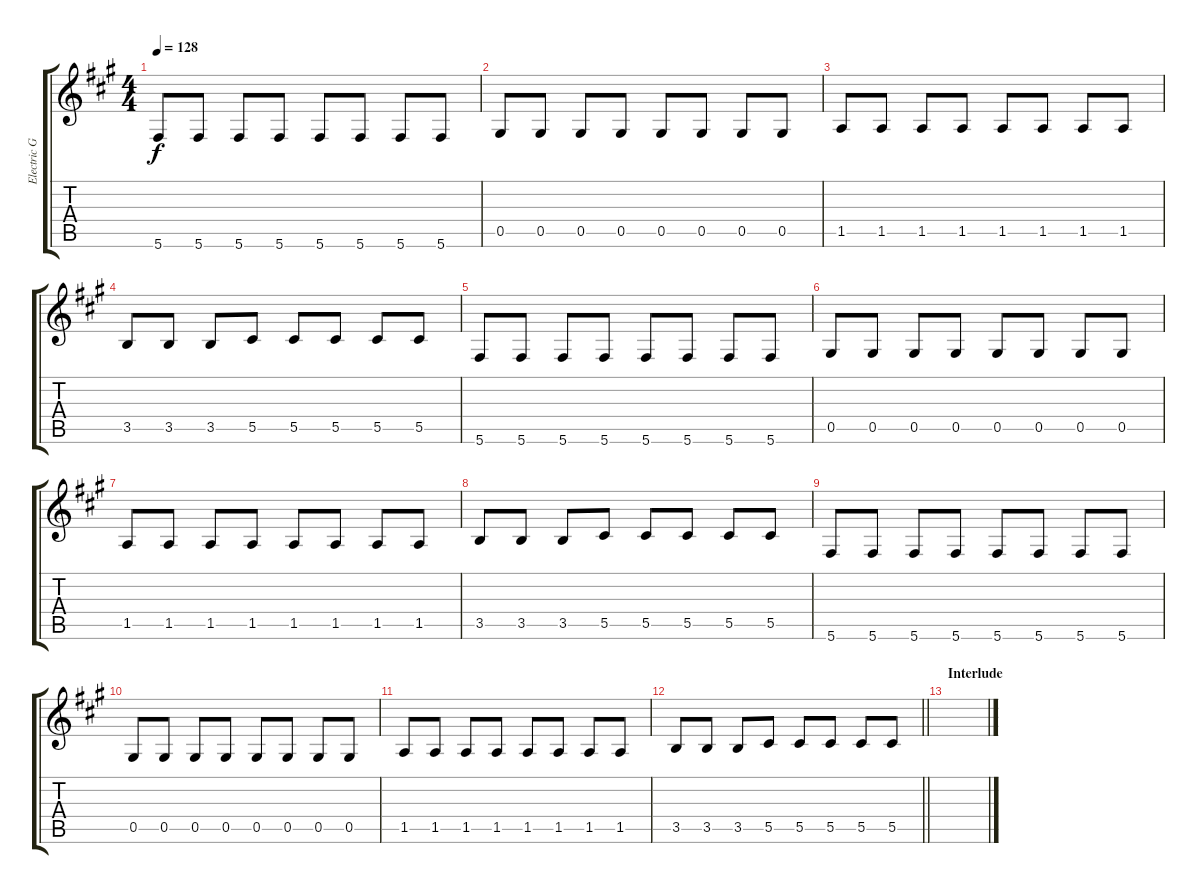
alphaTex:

\track ("Electric Guitar 1" "Electric G") {instrument electricguitarjazz}
\staff {score tabs}
\tuning (Eb4 Bb3 Gb3 Db3 Ab2 Db2) {hide}
\ts (4 4)
\tempo 128
\clef g2
\ks f#minor
5.6.8{dy f} 5.6.8 5.6.8 5.6.8 5.6.8 5.6.8 5.6.8 5.6.8 |
0.5.8 0.5.8 0.5.8 0.5.8 0.5.8 0.5.8 0.5.8 0.5.8 |
1.5.8 1.5.8 1.5.8 1.5.8 1.5.8 1.5.8 1.5.8 1.5.8 |
3.5.8 3.5.8 3.5.8 5.5.8 5.5.8 5.5.8 5.5.8 5.5.8 |
5.6.8 5.6.8 5.6.8 5.6.8 5.6.8 5.6.8 5.6.8 5.6.8 |
0.5.8 0.5.8 0.5.8 0.5.8 0.5.8 0.5.8 0.5.8 0.5.8 |
1.5.8 1.5.8 1.5.8 1.5.8 1.5.8 1.5.8 1.5.8 1.5.8 |
3.5.8 3.5.8 3.5.8 5.5.8 5.5.8 5.5.8 5.5.8 5.5.8 |
5.6.8 5.6.8 5.6.8 5.6.8 5.6.8 5.6.8 5.6.8 5.6.8 |
0.5.8 0.5.8 0.5.8 0.5.8 0.5.8 0.5.8 0.5.8 0.5.8 |
1.5.8 1.5.8 1.5.8 1.5.8 1.5.8 1.5.8 1.5.8 1.5.8 |
\barLineRight lightlight
3.5.8 3.5.8 3.5.8 5.5.8 5.5.8 5.5.8 5.5.8 5.5.8 |
\section ("" "Interlude")
